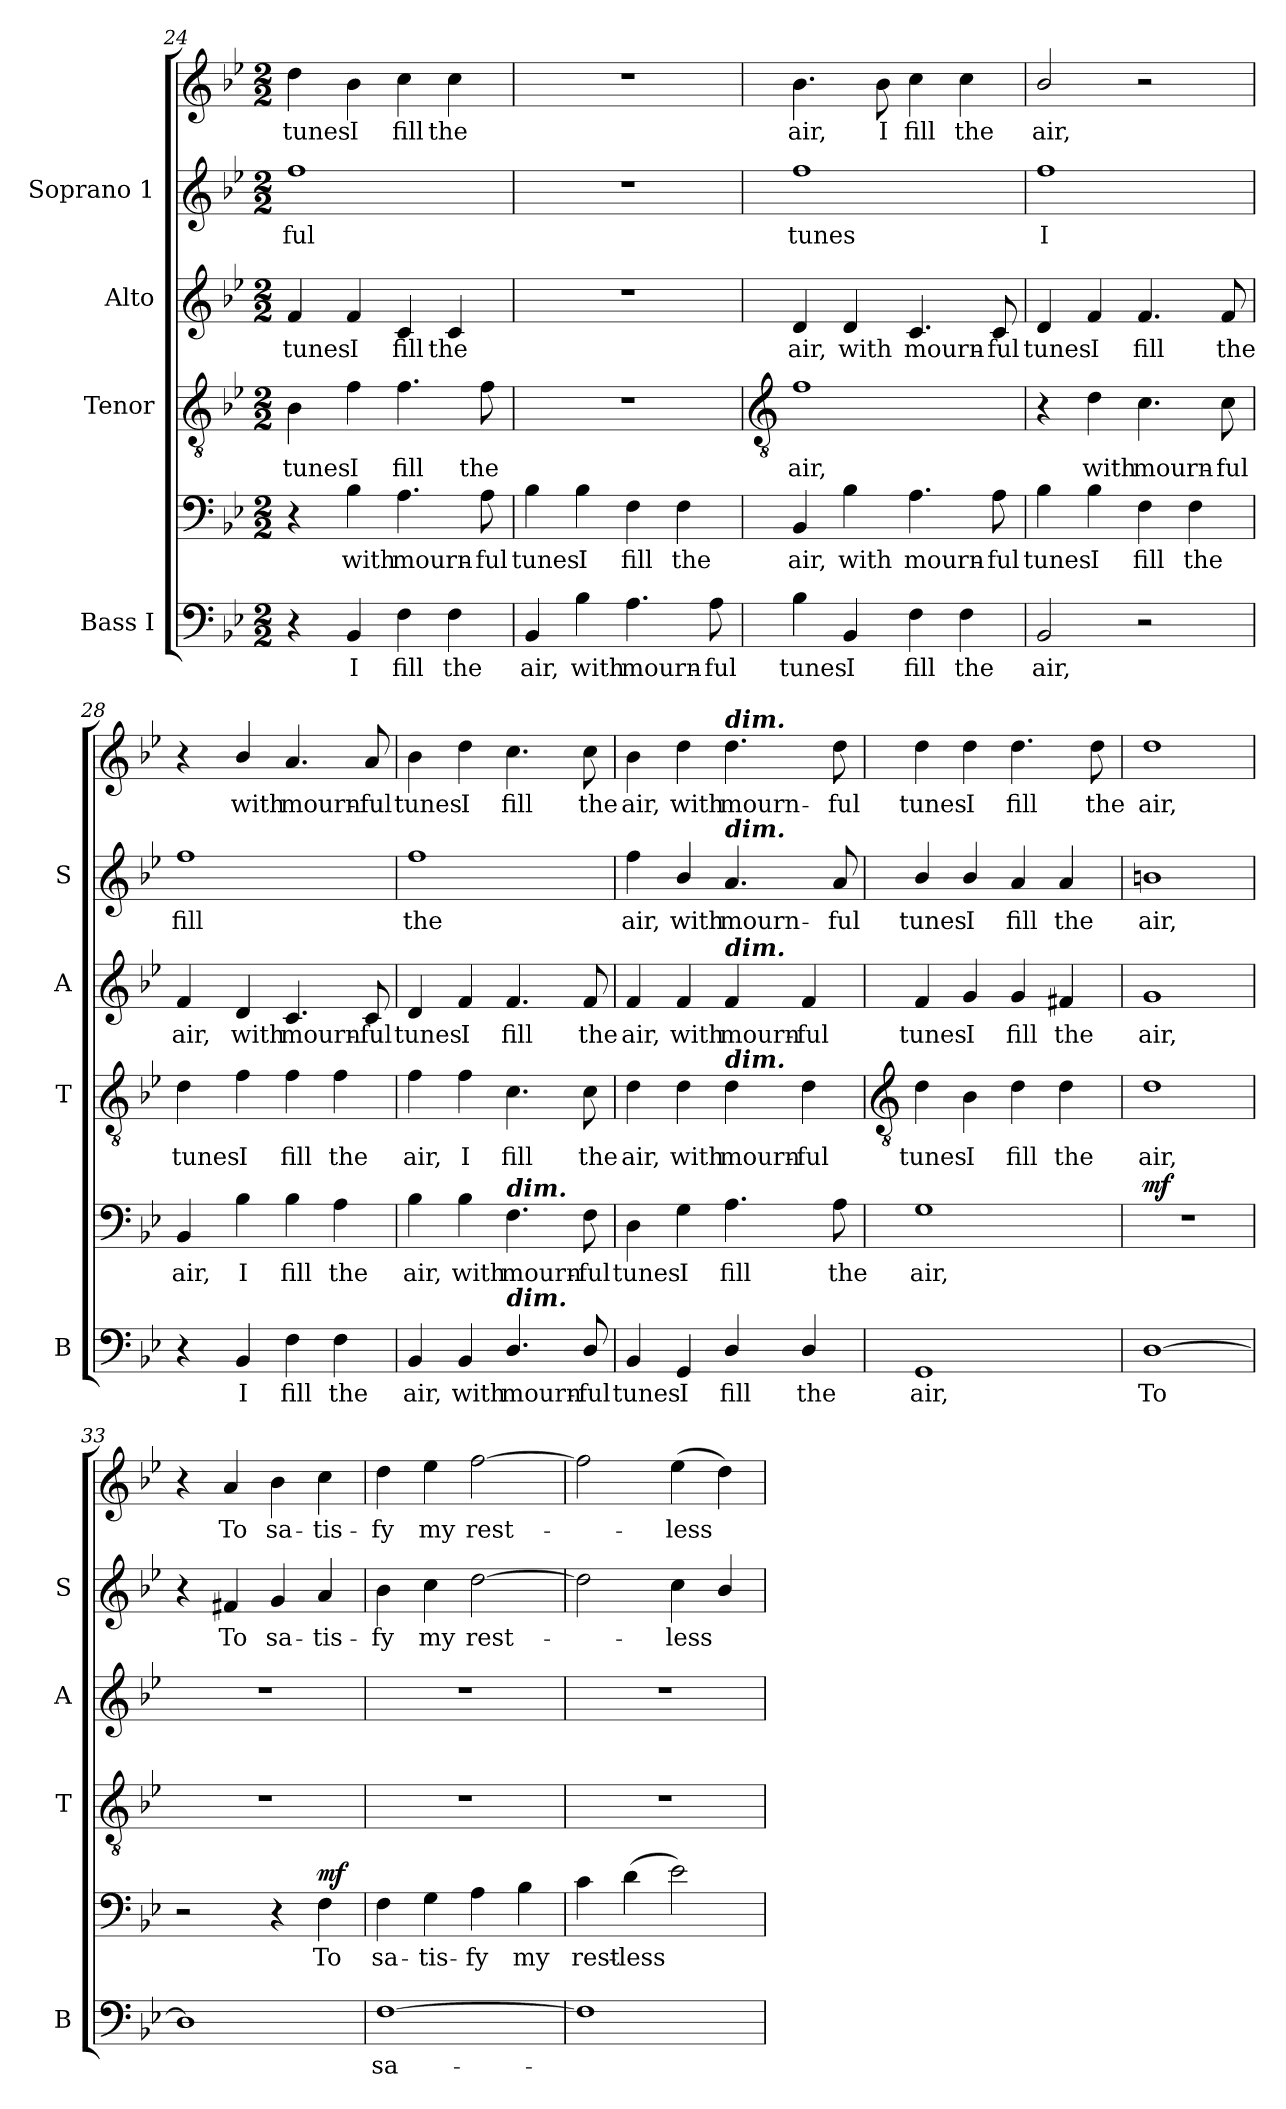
**kern	**text	**kern	**text	**dynam	**kern	**text	**kern	**text	**kern	**text	**kern	**text	**dynam
*part4	*part4	*part4	*part4	*part4	*part3	*part3	*part2	*part2	*part1	*part1	*part1	*part1	*part1
*staff6	*staff6	*staff5	*staff5	*staff5/6	*staff4	*staff4	*staff3	*staff3	*staff2	*staff2	*staff1	*staff1	*staff1/2
*I"Bass I	*	*	*	*	*I"Tenor	*	*I"Alto	*	*I"Soprano 1	*	*	*	*
*I'B	*	*	*	*	*I'T	*	*I'A	*	*I'S	*	*	*	*
*clefF4	*	*clefF4	*	*	*clefGv2	*	*clefG2	*	*clefG2	*	*clefG2	*	*
*k[b-e-]	*	*k[b-e-]	*	*	*k[b-e-]	*	*k[b-e-]	*	*k[b-e-]	*	*k[b-e-]	*	*
*B-:	*	*B-:	*	*	*B-:	*	*B-:	*	*B-:	*	*B-:	*	*
*M2/2	*	*M2/2	*	*	*M2/2	*	*M2/2	*	*M2/2	*	*M2/2	*	*
=24A	=24A	=24A	=24A	=24A	=24A	=24A	=24A	=24A	=24A	=24A	=24A	=24A	=24A
!	!	!	!	!	!	!LO:LY:b	!	!LO:LY:b	!	!LO:LY:b	!	!LO:LY:b	!
4r	.	4r	.	.	4B-	tunes	4f	tunes	1ff	ful	4dd	-tunes	.
!	!LO:LY:b	!	!LO:LY:b	!LO:DY:b=2	!	!LO:LY:b	!	!LO:LY:b	!	!	!	!LO:LY:b	!
!	!	!	!	!LO:DY:n=1:b	!	!	!	!	!	!	!	!	!
4BB-	I	4B-	with	mf mf	4f	I	4f	I	.	.	4b-	I	.
!	!LO:LY:b	!	!LO:LY:b	!	!	!LO:LY:b	!	!LO:LY:b	!	!	!	!LO:LY:b	!
4F	fill	4.A	mourn-	.	4.f	fill	4c	fill	.	.	4cc	fill	.
!	!LO:LY:b	!	!	!	!	!	!	!LO:LY:b	!	!	!	!LO:LY:b	!
4F	the	.	.	.	.	.	4c	the	.	.	4cc	the	.
!	!	!	!LO:LY:b	!	!	!LO:LY:b	!	!	!	!	!	!	!
.	.	8A	-ful	.	8f	the	.	.	.	.	.	.	.
!!LO:LB:g=z
=25A	=25A	=25A	=25A	=25A	=25A	=25A	=25A	=25A	=25A	=25A	=25A	=25A	=25A
!	!LO:LY:b	!	!LO:LY:b	!	!	!	!	!	!	!	!	!	!
4BB-	air,	4B-	tunes	.	1r	.	1r	.	1r	.	1r	.	.
!	!LO:LY:b	!	!LO:LY:b	!	!	!	!	!	!	!	!	!	!
4B-	with	4B-	I	.	.	.	.	.	.	.	.	.	.
!	!LO:LY:b	!	!LO:LY:b	!	!	!	!	!	!	!	!	!	!
4.A	mourn-	4F	fill	.	.	.	.	.	.	.	.	.	.
!	!	!	!LO:LY:b	!	!	!	!	!	!	!	!	!	!
.	.	4F	the	.	.	.	.	.	.	.	.	.	.
!	!LO:LY:b	!	!	!	!	!	!	!	!	!	!	!	!
8A	-ful	.	.	.	.	.	.	.	.	.	.	.	.
!!LO:LB:g=z
=26	=26	=26	=26	=26	=26	=26	=26	=26	=26	=26	=26	=26	=26
*	*	*	*	*	*clefGv2	*	*	*	*	*	*	*	*
!	!LO:LY:b	!	!LO:LY:b	!	!	!LO:LY:b	!	!LO:LY:b	!	!LO:LY:b	!	!LO:LY:b	!
4B-	tunes	4BB-	air,	.	1f	air,	4d	air,	1ff	tunes	4.b-	air,	.
!	!LO:LY:b	!	!LO:LY:b	!	!	!	!	!LO:LY:b	!	!	!	!	!
4BB-	I	4B-	with	.	.	.	4d	with	.	.	.	.	.
!	!	!	!	!	!	!	!	!	!	!	!	!LO:LY:b	!
.	.	.	.	.	.	.	.	.	.	.	8b-	I	.
!	!LO:LY:b	!	!LO:LY:b	!	!	!	!	!LO:LY:b	!	!	!	!LO:LY:b	!
4F	fill	4.A	mourn-	.	.	.	4.c	mourn-	.	.	4cc	fill	.
!	!LO:LY:b	!	!	!	!	!	!	!	!	!	!	!LO:LY:b	!
4F	the	.	.	.	.	.	.	.	.	.	4cc	the	.
!	!	!	!LO:LY:b	!	!	!	!	!LO:LY:b	!	!	!	!	!
.	.	8A	-ful	.	.	.	8c	-ful	.	.	.	.	.
=27	=27	=27	=27	=27	=27	=27	=27	=27	=27	=27	=27	=27	=27
!	!LO:LY:b	!	!LO:LY:b	!	!	!	!	!LO:LY:b	!	!LO:LY:b	!	!LO:LY:b	!
2BB-	air,	4B-	tunes	.	4r	.	4d	tunes	1ff	I	2b-/	air,	.
!	!	!	!LO:LY:b	!	!	!LO:LY:b	!	!LO:LY:b	!	!	!	!	!
.	.	4B-	I	.	4d	with	4f	I	.	.	.	.	.
!	!	!	!LO:LY:b	!	!	!LO:LY:b	!	!LO:LY:b	!	!	!	!	!
2r	.	4F	fill	.	4.c	mourn-	4.f	fill	.	.	2r	.	.
!	!	!	!LO:LY:b	!	!	!	!	!	!	!	!	!	!
.	.	4F	the	.	.	.	.	.	.	.	.	.	.
!	!	!	!	!	!	!LO:LY:b	!	!LO:LY:b	!	!	!	!	!
.	.	.	.	.	8c	-ful	8f	the	.	.	.	.	.
=28	=28	=28	=28	=28	=28	=28	=28	=28	=28	=28	=28	=28	=28
!	!	!	!LO:LY:b	!	!	!LO:LY:b	!	!LO:LY:b	!	!LO:LY:b	!	!	!
4r	.	4BB-	air,	.	4d	tunes	4f	air,	1ff	fill	4r	.	.
!	!LO:LY:b	!	!LO:LY:b	!	!	!LO:LY:b	!	!LO:LY:b	!	!	!	!LO:LY:b	!
4BB-	I	4B-	I	.	4f	I	4d	with	.	.	4b-/	with	.
!	!LO:LY:b	!	!LO:LY:b	!	!	!LO:LY:b	!	!LO:LY:b	!	!	!	!LO:LY:b	!
4F	fill	4B-	fill	.	4f	fill	4.c	mourn-	.	.	4.a	mourn-	.
!	!LO:LY:b	!	!LO:LY:b	!	!	!LO:LY:b	!	!	!	!	!	!	!
4F	the	4A	the	.	4f	the	.	.	.	.	.	.	.
!	!	!	!	!	!	!	!	!LO:LY:b	!	!	!	!LO:LY:b	!
.	.	.	.	.	.	.	8c	-ful	.	.	8a	-ful	.
=29	=29	=29	=29	=29	=29	=29	=29	=29	=29	=29	=29	=29	=29
!	!LO:LY:b	!	!LO:LY:b	!	!	!LO:LY:b	!	!LO:LY:b	!	!LO:LY:b	!	!LO:LY:b	!
4BB-	air,	4B-	air,	.	4f	air,	4d	tunes	1ff	the	4b-	tunes	.
!	!LO:LY:b	!	!LO:LY:b	!	!	!LO:LY:b	!	!LO:LY:b	!	!	!	!LO:LY:b	!
4BB-	with	4B-	with	.	4f	I	4f	I	.	.	4dd	I	.
!	!	!LO:TX:a:Bi:t=dim.	!	!	!	!	!	!	!	!	!	!	!
!LO:TX:a:Bi:t=dim.	!	!	!	!	!	!	!	!	!	!	!	!	!
!	!LO:LY:b	!	!LO:LY:b	!	!	!LO:LY:b	!	!LO:LY:b	!	!	!	!LO:LY:b	!
4.D/	mourn-	4.F	mourn-	.	4.c	fill	4.f	fill	.	.	4.cc	fill	.
!	!LO:LY:b	!	!LO:LY:b	!	!	!LO:LY:b	!	!LO:LY:b	!	!	!	!LO:LY:b	!
8D/	-ful	8F	-ful	.	8c	the	8f	the	.	.	8cc	the	.
!!LO:LB:g=z
=30	=30	=30	=30	=30	=30	=30	=30	=30	=30	=30	=30	=30	=30
!	!LO:LY:b	!	!LO:LY:b	!	!	!LO:LY:b	!	!LO:LY:b	!	!LO:LY:b	!	!LO:LY:b	!
4BB-	tunes	4D	tunes	.	4d	air,	4f	air,	4ff	air,	4b-	air,	.
!	!LO:LY:b	!	!LO:LY:b	!	!	!LO:LY:b	!	!LO:LY:b	!	!LO:LY:b	!	!LO:LY:b	!
4GG	I	4G	I	.	4d	with	4f	with	4b-/	with	4dd	with	.
!	!	!	!	!	!	!	!	!	!	!	!LO:TX:a:Bi:t=dim.	!	!
!	!	!	!	!	!	!	!	!	!LO:TX:a:Bi:t=dim.	!	!	!	!
!	!	!	!	!	!	!	!LO:TX:a:Bi:t=dim.	!	!	!	!	!	!
!	!	!	!	!	!LO:TX:a:Bi:t=dim.	!	!	!	!	!	!	!	!
!	!LO:LY:b	!	!LO:LY:b	!	!	!LO:LY:b	!	!LO:LY:b	!	!LO:LY:b	!	!LO:LY:b	!
4D/	fill	4.A	fill	.	4d	mourn-	4f	mourn-	4.a	mourn-	4.dd	mourn-	.
!	!LO:LY:b	!	!	!	!	!LO:LY:b	!	!LO:LY:b	!	!	!	!	!
4D/	the	.	.	.	4d	-ful	4f	-ful	.	.	.	.	.
!	!	!	!LO:LY:b	!	!	!	!	!	!	!LO:LY:b	!	!LO:LY:b	!
.	.	8A	the	.	.	.	.	.	8a	-ful	8dd	-ful	.
!!LO:LB:g=z
=31	=31	=31	=31	=31	=31	=31	=31	=31	=31	=31	=31	=31	=31
*	*	*	*	*	*clefGv2	*	*	*	*	*	*	*	*
!	!LO:LY:b	!	!LO:LY:b	!	!	!LO:LY:b	!	!LO:LY:b	!	!LO:LY:b	!	!LO:LY:b	!
1GG	air,	1G	air,	.	4d	tunes	4f	tunes	4b-/	tunes	4dd	tunes	.
!	!	!	!	!	!	!LO:LY:b	!	!LO:LY:b	!	!LO:LY:b	!	!LO:LY:b	!
.	.	.	.	.	4B-	I	4g	I	4b-/	I	4dd	I	.
!	!	!	!	!	!	!LO:LY:b	!	!LO:LY:b	!	!LO:LY:b	!	!LO:LY:b	!
.	.	.	.	.	4d	fill	4g	fill	4a	fill	4.dd	fill	.
!	!	!	!	!	!	!LO:LY:b	!	!LO:LY:b	!	!LO:LY:b	!	!	!
.	.	.	.	.	4d	the	4f#X	the	4a	the	.	.	.
!	!	!	!	!	!	!	!	!	!	!	!	!LO:LY:b	!
.	.	.	.	.	.	.	.	.	.	.	8dd	the	.
=32	=32	=32	=32	=32	=32	=32	=32	=32	=32	=32	=32	=32	=32
!	!LO:LY:b	!	!	!LO:DY:b=2	!	!LO:LY:b	!	!LO:LY:b	!	!LO:LY:b	!	!LO:LY:b	!
[1D	To	1r	.	mf	1d	air,	1g	air,	1bn	air,	1dd	air,	.
=33	=33	=33	=33	=33	=33	=33	=33	=33	=33	=33	=33	=33	=33
1D]	.	2r	.	.	1r	.	1r	.	4r	.	4r	.	.
!	!	!	!	!	!	!	!	!	!	!LO:LY:b	!	!LO:LY:b	!LO:DY:b=2
!	!	!	!	!	!	!	!	!	!	!	!	!	!LO:DY:n=1:b
.	.	.	.	.	.	.	.	.	4f#X	-To	4a	To	mf mf
!	!	!	!	!	!	!	!	!	!	!LO:LY:b	!	!LO:LY:b	!
.	.	4r	.	.	.	.	.	.	4g	sa-	4b-	sa-	.
!	!	!	!LO:LY:b	!LO:DY:b	!	!	!	!	!	!LO:LY:b	!	!LO:LY:b	!
.	.	4F	To	mf	.	.	.	.	4a	-tis-	4cc	-tis-	.
=34	=34	=34	=34	=34	=34	=34	=34	=34	=34	=34	=34	=34	=34
!	!LO:LY:b	!	!LO:LY:b	!	!	!	!	!	!	!LO:LY:b	!	!LO:LY:b	!
[1F	sa-	4F	sa-	.	1r	.	1r	.	4b-	fy	4dd	-fy	.
!	!	!	!LO:LY:b	!	!	!	!	!	!	!LO:LY:b	!	!LO:LY:b	!
.	.	4G	-tis-	.	.	.	.	.	4cc	my	4ee-	my	.
!	!	!	!LO:LY:b	!	!	!	!	!	!	!LO:LY:b	!	!LO:LY:b	!
.	.	4A	-fy	.	.	.	.	.	[2dd	rest-	[2ff	rest-	.
!	!	!	!LO:LY:b	!	!	!	!	!	!	!	!	!	!
.	.	4B-	my	.	.	.	.	.	.	.	.	.	.
=35	=35	=35	=35	=35	=35	=35	=35	=35	=35	=35	=35	=35	=35
!	!	!	!LO:LY:b	!	!	!	!	!	!	!	!	!	!
1F]	.	4c	rest-	.	1r	.	1r	.	2dd]	.	2ff]	.	.
!	!	!	!LO:LY:b	!	!	!	!	!	!	!	!	!	!
.	.	(>4d	-less	.	.	.	.	.	.	.	.	.	.
!	!	!	!	!	!	!	!	!	!	!LO:LY:b	!	!LO:LY:b	!
.	.	2e-)	.	.	.	.	.	.	4cc	less	(>4ee-	less	.
.	.	.	.	.	.	.	.	.	4b-/	.	4dd)	.	.
=	=	=	=	=	=	=	=	=	=	=	=	=	=
*-	*-	*-	*-	*-	*-	*-	*-	*-	*-	*-	*-	*-	*-
